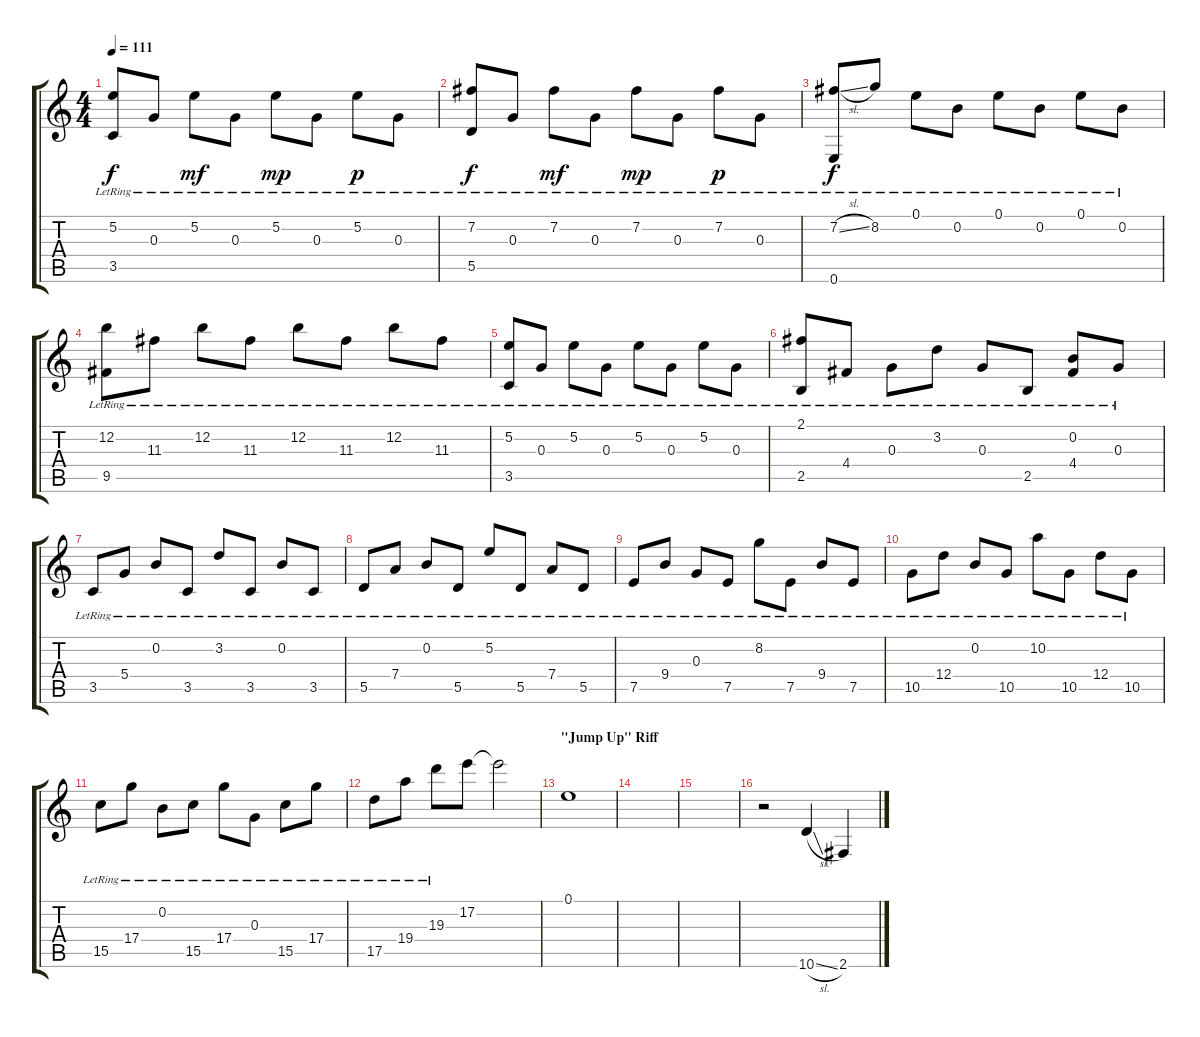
\track "" {instrument acousticguitarsteel}
\staff {score tabs}
\tuning (E4 B3 G3 D3 A2 E2) {hide}
\ts (4 4)
\tempo 111
\clef g2
\ks c
(5.2{lr} 3.5{lr}).8{dy f} 0.3{lr}.8 5.2{lr}.8{dy mf} 0.3{lr}.8 5.2{lr}.8{dy mp} 0.3{lr}.8 5.2{lr}.8{dy p} 0.3{lr}.8 |
(7.2{lr} 5.5{lr}).8{dy f} 0.3{lr}.8 7.2{lr}.8{dy mf} 0.3{lr}.8 7.2{lr}.8{dy mp} 0.3{lr}.8 7.2{lr}.8{dy p} 0.3{lr}.8 |
(7.2{sl} 0.6{lr}).8{dy f} 8.2{lr}.8 0.1{lr}.8 0.2{lr}.8 0.1{lr}.8 0.2{lr}.8 0.1{lr}.8 0.2{lr}.8 |
(12.2{lr} 9.5{lr}).8 11.3{lr}.8 12.2{lr}.8 11.3{lr}.8 12.2{lr}.8 11.3{lr}.8 12.2{lr}.8 11.3{lr}.8 |
(5.2{lr} 3.5{lr}).8 0.3{lr}.8 5.2{lr}.8 0.3{lr}.8 5.2{lr}.8 0.3{lr}.8 5.2{lr}.8 0.3{lr}.8 |
(2.1{lr} 2.5{lr}).8 4.4{lr}.8 0.3{lr}.8 3.2{lr}.8 0.3{lr}.8 2.5{lr}.8 (0.2{lr} 4.4{lr}).8 0.3{lr}.8 |
3.5{lr}.8 5.4{lr}.8 0.2{lr}.8 3.5{lr}.8 3.2{lr}.8 3.5{lr}.8 0.2{lr}.8 3.5{lr}.8 |
5.5{lr}.8 7.4{lr}.8 0.2{lr}.8 5.5{lr}.8 5.2{lr}.8 5.5{lr}.8 7.4{lr}.8 5.5{lr}.8 |
7.5{lr}.8 9.4{lr}.8 0.3{lr}.8 7.5{lr}.8 8.2{lr}.8 7.5{lr}.8 9.4{lr}.8 7.5{lr}.8 |
10.5{lr}.8 12.4{lr}.8 0.2{lr}.8 10.5{lr}.8 10.2{lr}.8 10.5{lr}.8 12.4{lr}.8 10.5{lr}.8 |
15.5{lr}.8 17.4{lr}.8 0.2{lr}.8 15.5{lr}.8 17.4{lr}.8 0.3{lr}.8 15.5{lr}.8 17.4{lr}.8 |
17.5{lr}.8 19.4{lr}.8 19.3{lr}.8 17.2.8 17.2{t}.2 |
\section ("" "\"Jump Up\" Riff")
0.1.1{balance 11} |
|
|
r.2{volume 16 instrument distortionguitar} 10.6{sl}.4 2.6.4
